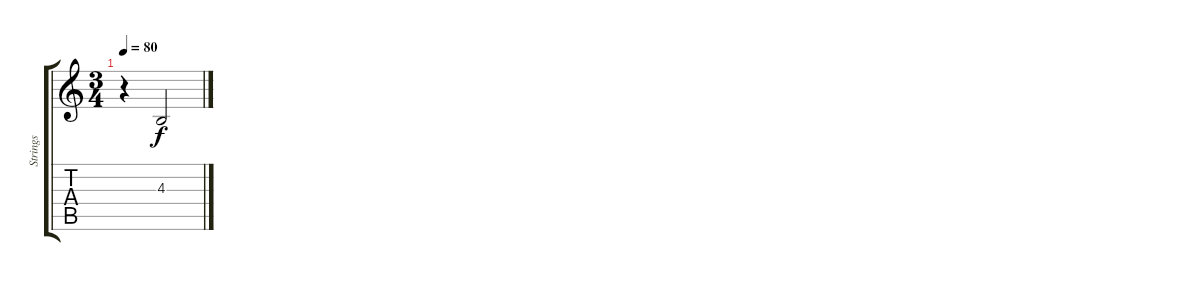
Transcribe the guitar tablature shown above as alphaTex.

\track ("Strings" "Strings") {instrument stringensemble2}
\staff {score tabs}
\tuning (E4 B3 G3 D3 A2 E2) {hide}
\ts (3 4)
\tempo 80
\clef g2
\ks c
r.4{dy f} 4.3.2
